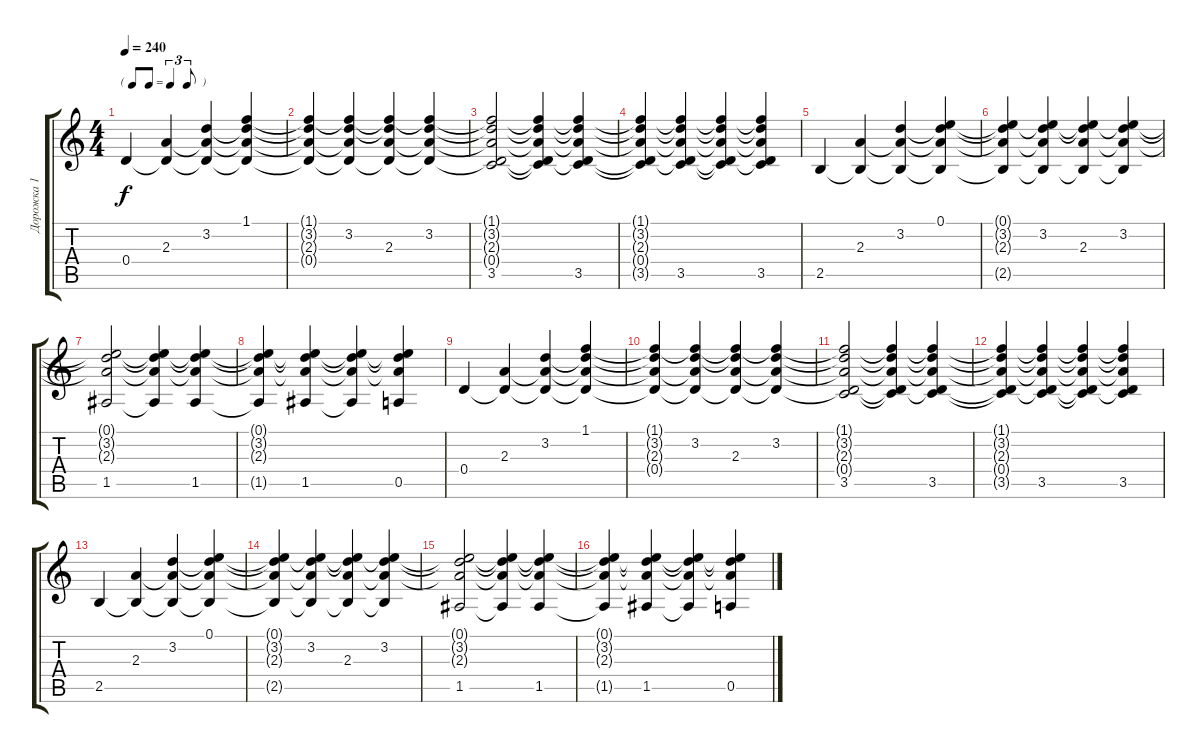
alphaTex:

\track ("Дорожка 1" "Дорожка 1") {instrument acousticguitarnylon}
\staff {score tabs}
\tuning (E4 B3 G3 D3 A2 E2) {hide}
\ts (4 4)
\tf triplet8th
\tempo 240
\clef g2
\ks c
0.4.4{dy f instrument acousticguitarnylon} (2.3 0.4{t}).4 (3.2 2.3{t} 0.4{t}).4 (1.1 3.2{t} 2.3{t} 0.4{t}).4 |
(1.1{t} 3.2{t} 2.3{t} 0.4{t}).4 (1.1{t} 3.2 2.3{t} 0.4{t}).4 (1.1{t} 3.2{t} 2.3 0.4{t}).4 (1.1{t} 3.2 2.3{t} 0.4{t}).4 |
(1.1{t} 3.2{t} 2.3{t} 0.4{t} 3.5).2 (1.1{t} 3.2{t} 2.3{t} 0.4{t} 3.5{t}).4 (1.1{t} 3.2{t} 2.3{t} 0.4{t} 3.5).4 |
(1.1{t} 3.2{t} 2.3{t} 0.4{t} 3.5{t}).4 (1.1{t} 3.2{t} 2.3{t} 0.4{t} 3.5).4 (1.1{t} 3.2{t} 2.3{t} 0.4{t} 3.5{t}).4 (1.1{t} 3.2{t} 2.3{t} 0.4{t} 3.5).4 |
2.5.4 (2.3 2.5{t}).4 (3.2 2.3{t} 2.5{t}).4 (0.1 3.2{t} 2.3{t} 2.5{t}).4 |
(0.1{t} 3.2{t} 2.3{t} 2.5{t}).4 (0.1{t} 3.2 2.3{t} 2.5{t}).4 (0.1{t} 3.2{t} 2.3 2.5{t}).4 (0.1{t} 3.2 2.3{t} 2.5{t}).4 |
(0.1{t} 3.2{t} 2.3{t} 1.5).2 (0.1{t} 3.2{t} 2.3{t} 1.5{t}).4 (0.1{t} 3.2{t} 2.3{t} 1.5).4 |
(0.1{t} 3.2{t} 2.3{t} 1.5{t}).4 (0.1{t} 3.2{t} 2.3{t} 1.5).4 (0.1{t} 3.2{t} 2.3{t} 1.5{t}).4 (0.1{t} 3.2{t} 2.3{t} 0.5).4 |
0.4.4 (2.3 0.4{t}).4 (3.2 2.3{t} 0.4{t}).4 (1.1 3.2{t} 2.3{t} 0.4{t}).4 |
(1.1{t} 3.2{t} 2.3{t} 0.4{t}).4 (1.1{t} 3.2 2.3{t} 0.4{t}).4 (1.1{t} 3.2{t} 2.3 0.4{t}).4 (1.1{t} 3.2 2.3{t} 0.4{t}).4 |
(1.1{t} 3.2{t} 2.3{t} 0.4{t} 3.5).2 (1.1{t} 3.2{t} 2.3{t} 0.4{t} 3.5{t}).4 (1.1{t} 3.2{t} 2.3{t} 0.4{t} 3.5).4 |
(1.1{t} 3.2{t} 2.3{t} 0.4{t} 3.5{t}).4 (1.1{t} 3.2{t} 2.3{t} 0.4{t} 3.5).4 (1.1{t} 3.2{t} 2.3{t} 0.4{t} 3.5{t}).4 (1.1{t} 3.2{t} 2.3{t} 0.4{t} 3.5).4 |
2.5.4 (2.3 2.5{t}).4 (3.2 2.3{t} 2.5{t}).4 (0.1 3.2{t} 2.3{t} 2.5{t}).4 |
(0.1{t} 3.2{t} 2.3{t} 2.5{t}).4 (0.1{t} 3.2 2.3{t} 2.5{t}).4 (0.1{t} 3.2{t} 2.3 2.5{t}).4 (0.1{t} 3.2 2.3{t} 2.5{t}).4 |
(0.1{t} 3.2{t} 2.3{t} 1.5).2 (0.1{t} 3.2{t} 2.3{t} 1.5{t}).4 (0.1{t} 3.2{t} 2.3{t} 1.5).4 |
(0.1{t} 3.2{t} 2.3{t} 1.5{t}).4 (0.1{t} 3.2{t} 2.3{t} 1.5).4 (0.1{t} 3.2{t} 2.3{t} 1.5{t}).4 (0.1{t} 3.2{t} 2.3{t} 0.5).4
